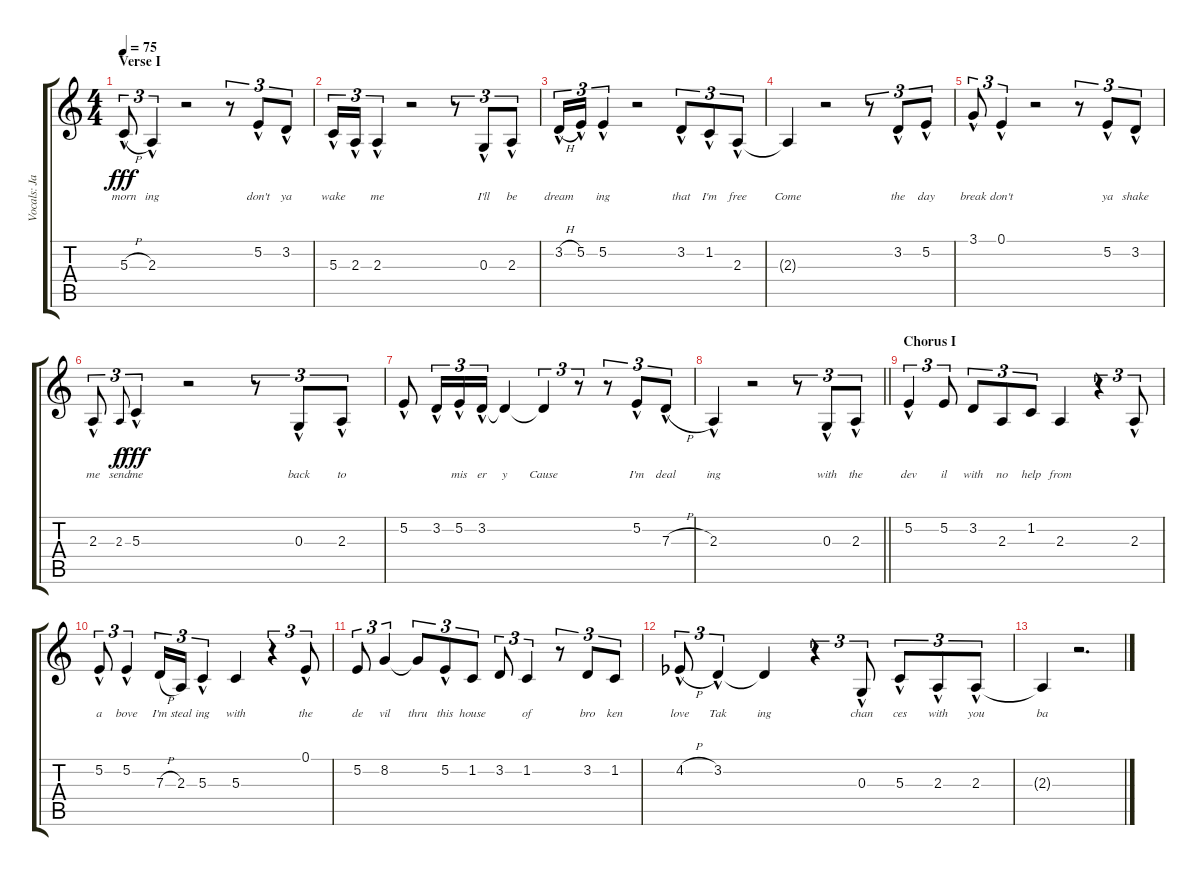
\track ("Vocals: Jack" "Vocals: Ja") {instrument lead2sawtooth}
\staff {score tabs}
\tuning (E4 B3 G3 D3 A2 E2) {hide}
\ts (4 4)
\section ("" "Verse I")
\tempo 75
\clef g2
\ks c
5.3{h hac}.8{tu (3 2) lyrics (0 "morn") lyrics (1 "") lyrics (2 "") lyrics (3 "") lyrics (4 "") dy fff} 2.3{hac}.4{tu (3 2) lyrics (0 "ing") lyrics (1 "") lyrics (2 "") lyrics (3 "") lyrics (4 "")} r.2 r.8{tu (3 2)} 5.2{hac}.8{tu (3 2) lyrics (0 "don't") lyrics (1 "") lyrics (2 "") lyrics (3 "") lyrics (4 "")} 3.2{hac}.8{tu (3 2) lyrics (0 "ya") lyrics (1 "") lyrics (2 "") lyrics (3 "") lyrics (4 "")} |
5.3{hac}.16{tu (3 2) lyrics (0 "wake") lyrics (1 "") lyrics (2 "") lyrics (3 "") lyrics (4 "")} 2.3{hac}.16{tu (3 2) lyrics (0 "") lyrics (1 "") lyrics (2 "") lyrics (3 "") lyrics (4 "")} 2.3{hac}.4{tu (3 2) lyrics (0 "me") lyrics (1 "") lyrics (2 "") lyrics (3 "") lyrics (4 "")} r.2 r.8{tu (3 2)} 0.3{hac}.8{tu (3 2) lyrics (0 "I'll") lyrics (1 "") lyrics (2 "") lyrics (3 "") lyrics (4 "")} 2.3{hac}.8{tu (3 2) lyrics (0 "be") lyrics (1 "") lyrics (2 "") lyrics (3 "") lyrics (4 "")} |
3.2{h hac}.16{tu (3 2) lyrics (0 "dream") lyrics (1 "") lyrics (2 "") lyrics (3 "") lyrics (4 "")} 5.2{hac}.16{tu (3 2) lyrics (0 "") lyrics (1 "") lyrics (2 "") lyrics (3 "") lyrics (4 "")} 5.2{hac}.4{tu (3 2) lyrics (0 "ing") lyrics (1 "") lyrics (2 "") lyrics (3 "") lyrics (4 "")} r.2 3.2{hac}.8{tu (3 2) lyrics (0 "that") lyrics (1 "") lyrics (2 "") lyrics (3 "") lyrics (4 "")} 1.2{hac}.8{tu (3 2) lyrics (0 "I'm") lyrics (1 "") lyrics (2 "") lyrics (3 "") lyrics (4 "")} 2.3{hac}.8{tu (3 2) lyrics (0 "free") lyrics (1 "") lyrics (2 "") lyrics (3 "") lyrics (4 "")} |
2.3{t}.4{lyrics (0 "Come") lyrics (1 "") lyrics (2 "") lyrics (3 "") lyrics (4 "")} r.2 r.8{tu (3 2)} 3.2{hac}.8{tu (3 2) lyrics (0 "the") lyrics (1 "") lyrics (2 "") lyrics (3 "") lyrics (4 "")} 5.2{hac}.8{tu (3 2) lyrics (0 "day") lyrics (1 "") lyrics (2 "") lyrics (3 "") lyrics (4 "")} |
3.1{hac}.8{tu (3 2) lyrics (0 "break") lyrics (1 "") lyrics (2 "") lyrics (3 "") lyrics (4 "")} 0.1{hac}.4{tu (3 2) lyrics (0 "don't") lyrics (1 "") lyrics (2 "") lyrics (3 "") lyrics (4 "")} r.2 r.8{tu (3 2)} 5.2{hac}.8{tu (3 2) lyrics (0 "ya") lyrics (1 "") lyrics (2 "") lyrics (3 "") lyrics (4 "")} 3.2{hac}.8{tu (3 2) lyrics (0 "shake") lyrics (1 "") lyrics (2 "") lyrics (3 "") lyrics (4 "")} |
2.3{hac}.8{tu (3 2) lyrics (0 "me") lyrics (1 "") lyrics (2 "") lyrics (3 "") lyrics (4 "")} 2.3.8{lyrics (0 "send") lyrics (1 "") lyrics (2 "") lyrics (3 "") lyrics (4 "") gr onbeat dy f} 5.3{hac}.4{tu (3 2) lyrics (0 "me") lyrics (1 "") lyrics (2 "") lyrics (3 "") lyrics (4 "") dy fff} r.2 r.8{tu (3 2)} 0.3{hac}.8{tu (3 2) lyrics (0 "back") lyrics (1 "") lyrics (2 "") lyrics (3 "") lyrics (4 "")} 2.3{hac}.8{tu (3 2) lyrics (0 "to") lyrics (1 "") lyrics (2 "") lyrics (3 "") lyrics (4 "")} |
5.2{hac}.8{lyrics (0 "") lyrics (1 "") lyrics (2 "") lyrics (3 "") lyrics (4 "")} 3.2{hac}.16{tu (3 2) lyrics (0 "") lyrics (1 "") lyrics (2 "") lyrics (3 "") lyrics (4 "")} 5.2{hac}.16{tu (3 2) lyrics (0 "mis") lyrics (1 "") lyrics (2 "") lyrics (3 "") lyrics (4 "")} 3.2{hac}.16{tu (3 2) lyrics (0 "er") lyrics (1 "") lyrics (2 "") lyrics (3 "") lyrics (4 "")} 3.2{t}.4{lyrics (0 "y") lyrics (1 "") lyrics (2 "") lyrics (3 "") lyrics (4 "")} 3.2{t}.4{tu (3 2) lyrics (0 "Cause") lyrics (1 "") lyrics (2 "") lyrics (3 "") lyrics (4 "")} r.8{tu (3 2)} r.8{tu (3 2)} 5.2{hac}.8{tu (3 2) lyrics (0 "I'm") lyrics (1 "") lyrics (2 "") lyrics (3 "") lyrics (4 "")} 7.3{h hac}.8{tu (3 2) lyrics (0 "deal") lyrics (1 "") lyrics (2 "") lyrics (3 "") lyrics (4 "")} |
\barLineRight lightlight
2.3{hac}.4{lyrics (0 "ing") lyrics (1 "") lyrics (2 "") lyrics (3 "") lyrics (4 "")} r.2 r.8{tu (3 2)} 0.3{hac}.8{tu (3 2) lyrics (0 "with") lyrics (1 "") lyrics (2 "") lyrics (3 "") lyrics (4 "")} 2.3{hac}.8{tu (3 2) lyrics (0 "the") lyrics (1 "") lyrics (2 "") lyrics (3 "") lyrics (4 "")} |
\section ("" "Chorus I")
5.2{hac}.4{tu (3 2) lyrics (0 "dev") lyrics (1 "") lyrics (2 "") lyrics (3 "") lyrics (4 "")} 5.2.8{tu (3 2) lyrics (0 "il") lyrics (1 "") lyrics (2 "") lyrics (3 "") lyrics (4 "")} 3.2.8{tu (3 2) lyrics (0 "with") lyrics (1 "") lyrics (2 "") lyrics (3 "") lyrics (4 "")} 2.3.8{tu (3 2) lyrics (0 "no") lyrics (1 "") lyrics (2 "") lyrics (3 "") lyrics (4 "")} 1.2.8{tu (3 2) lyrics (0 "help") lyrics (1 "") lyrics (2 "") lyrics (3 "") lyrics (4 "")} 2.3.4{lyrics (0 "from") lyrics (1 "") lyrics (2 "") lyrics (3 "") lyrics (4 "")} r.4{tu (3 2)} 2.3{hac}.8{tu (3 2) lyrics (0 "") lyrics (1 "") lyrics (2 "") lyrics (3 "") lyrics (4 "")} |
5.2{hac}.8{tu (3 2) lyrics (0 "a") lyrics (1 "") lyrics (2 "") lyrics (3 "") lyrics (4 "")} 5.2{hac}.4{tu (3 2) lyrics (0 "bove") lyrics (1 "") lyrics (2 "") lyrics (3 "") lyrics (4 "")} 7.3{h}.16{tu (3 2) lyrics (0 "I'm") lyrics (1 "") lyrics (2 "") lyrics (3 "") lyrics (4 "")} 2.3.16{tu (3 2) lyrics (0 "steal") lyrics (1 "") lyrics (2 "") lyrics (3 "") lyrics (4 "")} 5.3{hac}.4{tu (3 2) lyrics (0 "ing") lyrics (1 "") lyrics (2 "") lyrics (3 "") lyrics (4 "")} 5.3.4{lyrics (0 "with") lyrics (1 "") lyrics (2 "") lyrics (3 "") lyrics (4 "")} r.4{tu (3 2)} 0.1{hac}.8{tu (3 2) lyrics (0 "the") lyrics (1 "") lyrics (2 "") lyrics (3 "") lyrics (4 "")} |
5.2.8{tu (3 2) lyrics (0 "de") lyrics (1 "") lyrics (2 "") lyrics (3 "") lyrics (4 "")} 8.2.4{tu (3 2) lyrics (0 "vil") lyrics (1 "") lyrics (2 "") lyrics (3 "") lyrics (4 "")} 8.2{t}.8{tu (3 2) lyrics (0 "thru") lyrics (1 "") lyrics (2 "") lyrics (3 "") lyrics (4 "")} 5.2{hac}.8{tu (3 2) lyrics (0 "this") lyrics (1 "") lyrics (2 "") lyrics (3 "") lyrics (4 "")} 1.2.8{tu (3 2) lyrics (0 "house") lyrics (1 "") lyrics (2 "") lyrics (3 "") lyrics (4 "")} 3.2.8{tu (3 2) lyrics (0 "") lyrics (1 "") lyrics (2 "") lyrics (3 "") lyrics (4 "")} 1.2.4{tu (3 2) lyrics (0 "of") lyrics (1 "") lyrics (2 "") lyrics (3 "") lyrics (4 "")} r.8{tu (3 2)} 3.2.8{tu (3 2) lyrics (0 "bro") lyrics (1 "") lyrics (2 "") lyrics (3 "") lyrics (4 "")} 1.2.8{tu (3 2) lyrics (0 "ken") lyrics (1 "") lyrics (2 "") lyrics (3 "") lyrics (4 "")} |
4.2{h hac acc b}.8{tu (3 2) lyrics (0 "love") lyrics (1 "") lyrics (2 "") lyrics (3 "") lyrics (4 "")} 3.2{hac}.4{tu (3 2) lyrics (0 "Tak") lyrics (1 "") lyrics (2 "") lyrics (3 "") lyrics (4 "")} 3.2{t}.4{lyrics (0 "ing") lyrics (1 "") lyrics (2 "") lyrics (3 "") lyrics (4 "")} r.4{tu (3 2)} 0.3{hac}.8{tu (3 2) lyrics (0 "chan") lyrics (1 "") lyrics (2 "") lyrics (3 "") lyrics (4 "")} 5.3{hac}.8{tu (3 2) lyrics (0 "ces") lyrics (1 "") lyrics (2 "") lyrics (3 "") lyrics (4 "")} 2.3{hac}.8{tu (3 2) lyrics (0 "with") lyrics (1 "") lyrics (2 "") lyrics (3 "") lyrics (4 "")} 2.3{hac}.8{tu (3 2) lyrics (0 "you") lyrics (1 "") lyrics (2 "") lyrics (3 "") lyrics (4 "")} |
2.3{t}.4{lyrics (0 "ba") lyrics (1 "") lyrics (2 "") lyrics (3 "") lyrics (4 "")} r.2{d}
